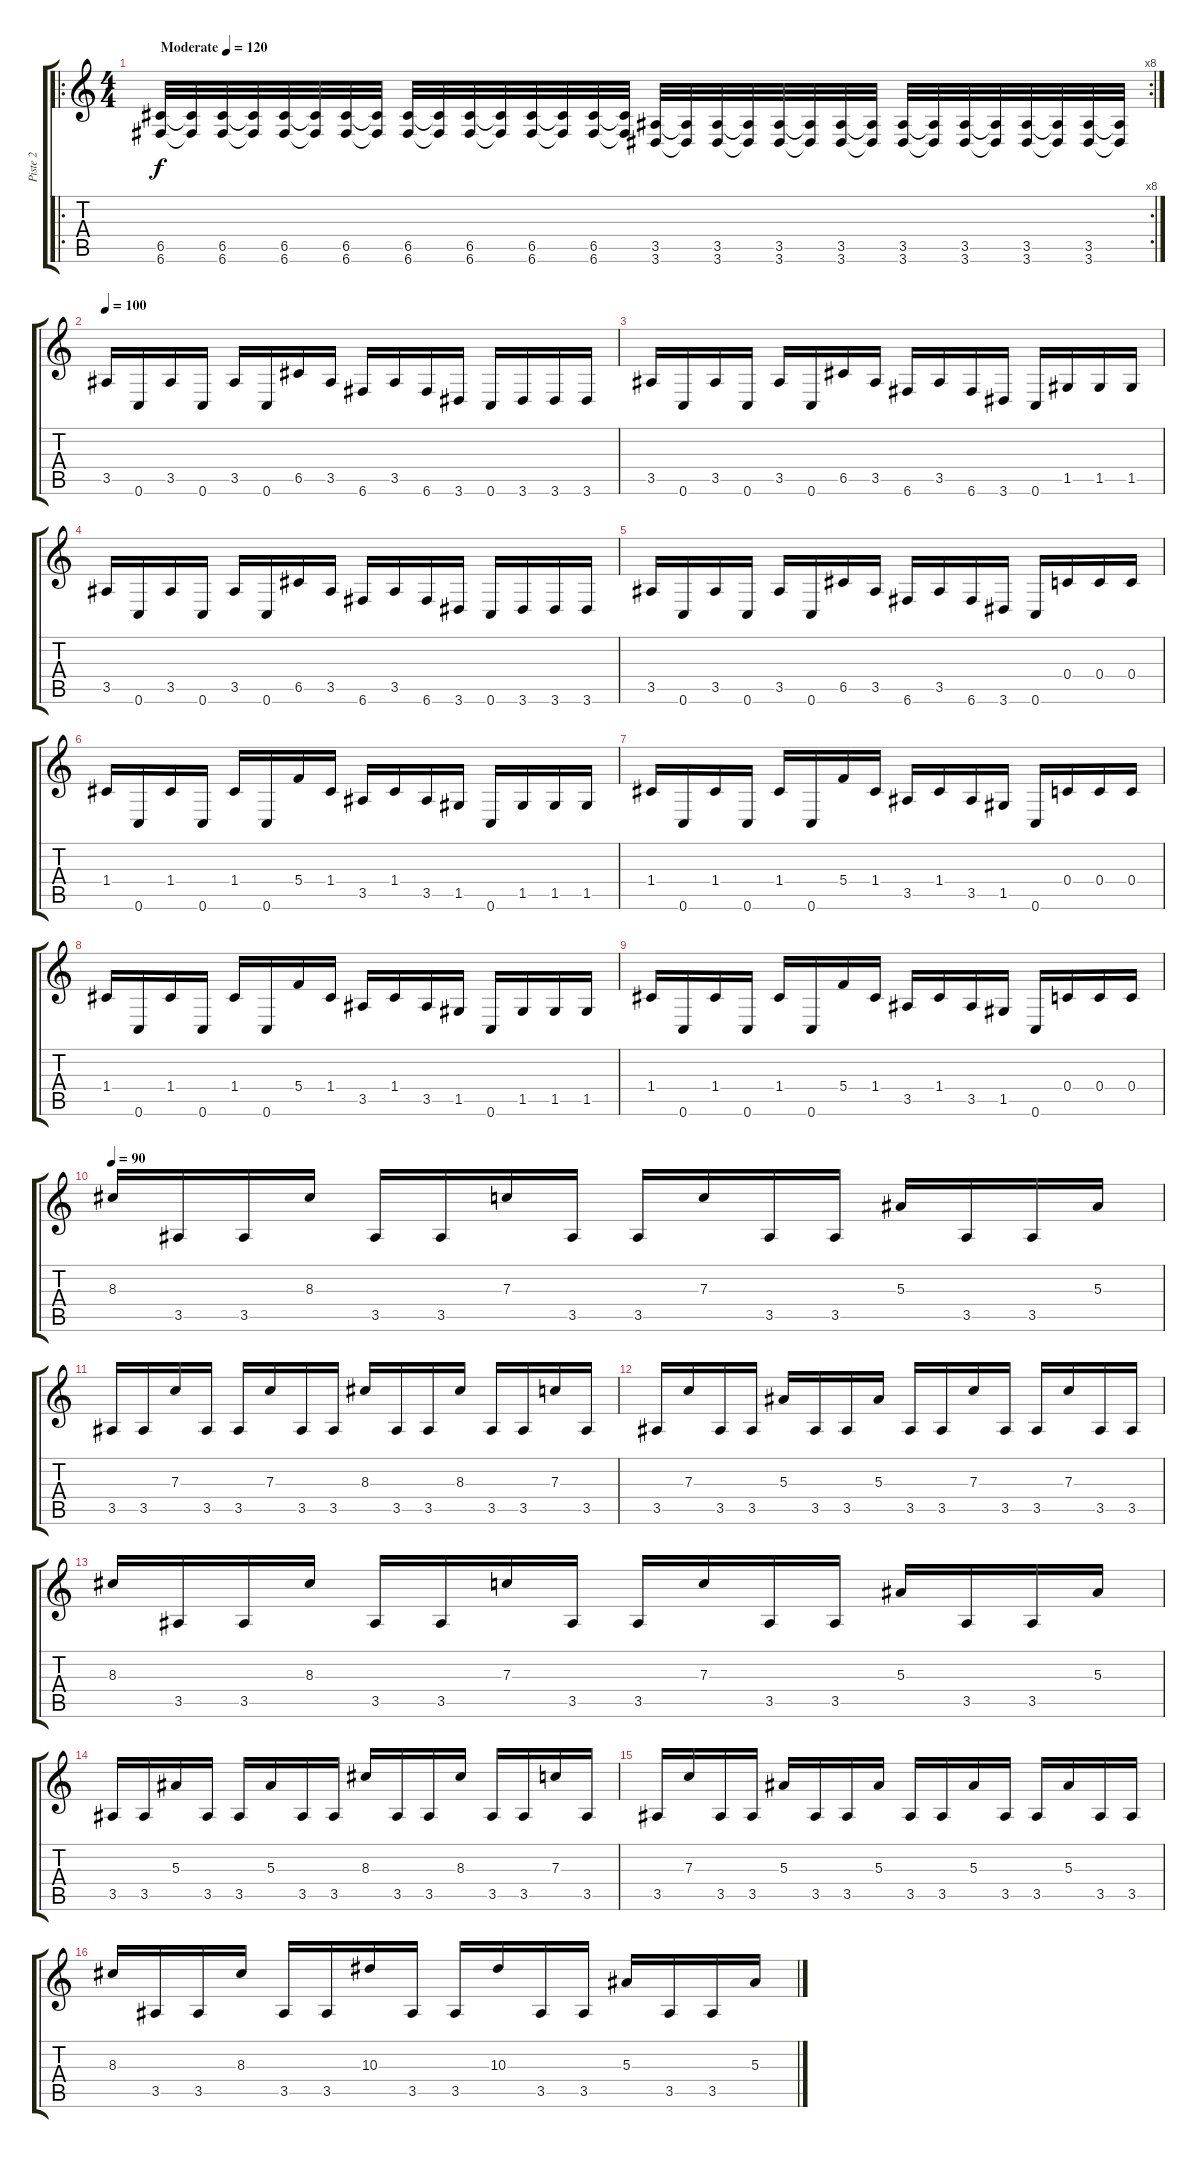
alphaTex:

\track ("Piste 2" "Piste 2") {instrument distortionguitar}
\staff {score tabs}
\tuning (D4 A3 F3 C3 G2 C2) {hide}
\ro
\rc 8
\ts (4 4)
\tempo (120 "Moderate")
\tempo 90
\tempo (120 "Moderate")
\clef g2
\ks c
(6.5 6.6).32{dy f instrument distortionguitar} (6.5{t} 6.6{t}).32 (6.5 6.6).32 (6.5{t} 6.6{t}).32 (6.5 6.6).32 (6.5{t} 6.6{t}).32 (6.5 6.6).32 (6.5{t} 6.6{t}).32 (6.5 6.6).32 (6.5{t} 6.6{t}).32 (6.5 6.6).32 (6.5{t} 6.6{t}).32 (6.5 6.6).32 (6.5{t} 6.6{t}).32 (6.5 6.6).32 (6.5{t} 6.6{t}).32 (3.5 3.6).32 (3.5{t} 3.6{t}).32 (3.5 3.6).32 (3.5{t} 3.6{t}).32 (3.5 3.6).32 (3.5{t} 3.6{t}).32 (3.5 3.6).32 (3.5{t} 3.6{t}).32 (3.5 3.6).32 (3.5{t} 3.6{t}).32 (3.5 3.6).32 (3.5{t} 3.6{t}).32 (3.5 3.6).32 (3.5{t} 3.6{t}).32 (3.5 3.6).32 (3.5{t} 3.6{t}).32 |
\tempo 100
3.5.16 0.6.16 3.5.16 0.6.16 3.5.16 0.6.16 6.5.16 3.5.16 6.6.16 3.5.16 6.6.16 3.6.16 0.6.16 3.6.16 3.6.16 3.6.16 |
3.5.16 0.6.16 3.5.16 0.6.16 3.5.16 0.6.16 6.5.16 3.5.16 6.6.16 3.5.16 6.6.16 3.6.16 0.6.16 1.5.16 1.5.16 1.5.16 |
3.5.16 0.6.16 3.5.16 0.6.16 3.5.16 0.6.16 6.5.16 3.5.16 6.6.16 3.5.16 6.6.16 3.6.16 0.6.16 3.6.16 3.6.16 3.6.16 |
3.5.16 0.6.16 3.5.16 0.6.16 3.5.16 0.6.16 6.5.16 3.5.16 6.6.16 3.5.16 6.6.16 3.6.16 0.6.16 0.4.16 0.4.16 0.4.16 |
1.4.16 0.6.16 1.4.16 0.6.16 1.4.16 0.6.16 5.4.16 1.4.16 3.5.16 1.4.16 3.5.16 1.5.16 0.6.16 1.5.16 1.5.16 1.5.16 |
1.4.16 0.6.16 1.4.16 0.6.16 1.4.16 0.6.16 5.4.16 1.4.16 3.5.16 1.4.16 3.5.16 1.5.16 0.6.16 0.4.16 0.4.16 0.4.16 |
1.4.16 0.6.16 1.4.16 0.6.16 1.4.16 0.6.16 5.4.16 1.4.16 3.5.16 1.4.16 3.5.16 1.5.16 0.6.16 1.5.16 1.5.16 1.5.16 |
1.4.16 0.6.16 1.4.16 0.6.16 1.4.16 0.6.16 5.4.16 1.4.16 3.5.16 1.4.16 3.5.16 1.5.16 0.6.16 0.4.16 0.4.16 0.4.16 |
\tempo 90
8.3.16 3.5.16 3.5.16 8.3.16 3.5.16 3.5.16 7.3.16 3.5.16 3.5.16 7.3.16 3.5.16 3.5.16 5.3.16 3.5.16 3.5.16 5.3.16 |
3.5.16 3.5.16 7.3.16 3.5.16 3.5.16 7.3.16 3.5.16 3.5.16 8.3.16 3.5.16 3.5.16 8.3.16 3.5.16 3.5.16 7.3.16 3.5.16 |
3.5.16 7.3.16 3.5.16 3.5.16 5.3.16 3.5.16 3.5.16 5.3.16 3.5.16 3.5.16 7.3.16 3.5.16 3.5.16 7.3.16 3.5.16 3.5.16 |
8.3.16 3.5.16 3.5.16 8.3.16 3.5.16 3.5.16 7.3.16 3.5.16 3.5.16 7.3.16 3.5.16 3.5.16 5.3.16 3.5.16 3.5.16 5.3.16 |
3.5.16 3.5.16 5.3.16 3.5.16 3.5.16 5.3.16 3.5.16 3.5.16 8.3.16 3.5.16 3.5.16 8.3.16 3.5.16 3.5.16 7.3.16 3.5.16 |
3.5.16 7.3.16 3.5.16 3.5.16 5.3.16 3.5.16 3.5.16 5.3.16 3.5.16 3.5.16 5.3.16 3.5.16 3.5.16 5.3.16 3.5.16 3.5.16 |
8.3.16 3.5.16 3.5.16 8.3.16 3.5.16 3.5.16 10.3.16 3.5.16 3.5.16 10.3.16 3.5.16 3.5.16 5.3.16 3.5.16 3.5.16 5.3.16
